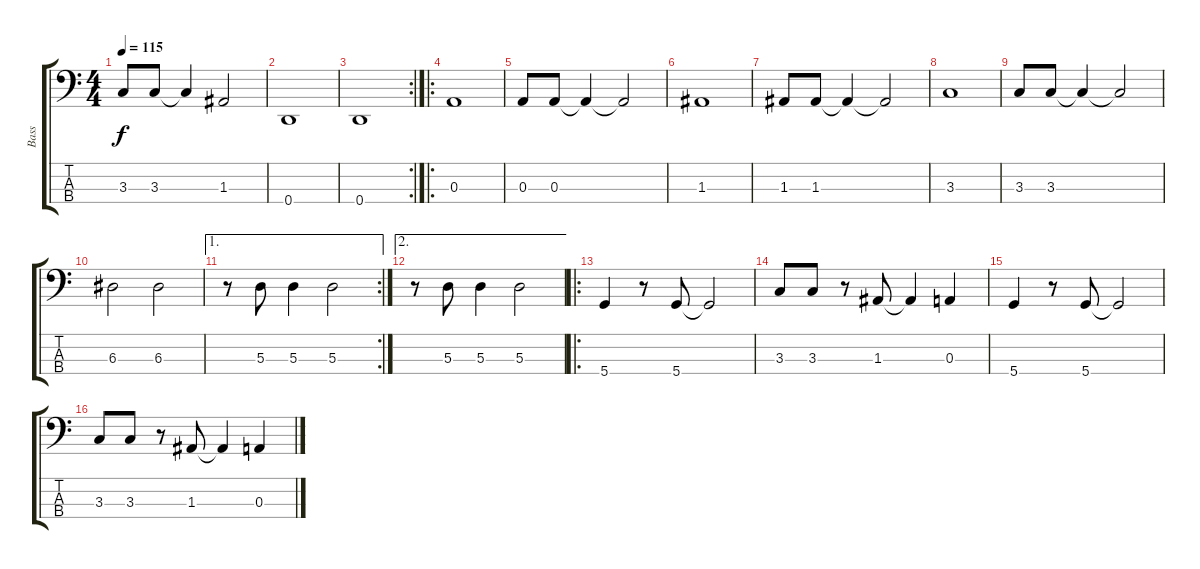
\track ("Bass" "Bass") {instrument electricbasspick}
\staff {score tabs}
\tuning (G2 D2 A1 D1) {hide}
\ts (4 4)
\tempo 115
\clef f4
\ks c
3.3.8{dy f} 3.3.8 3.3{t}.4 1.3.2 |
0.4.1 |
\rc 2
0.4.1 |
\ro
0.3.1 |
0.3.8 0.3.8 0.3{t}.4 0.3{t}.2 |
1.3.1 |
1.3.8 1.3.8 1.3{t}.4 1.3{t}.2 |
3.3.1 |
3.3.8 3.3.8 3.3{t}.4 3.3{t}.2 |
6.3.2 6.3.2 |
\ae 1
\rc 2
r.8 5.3.8 5.3.4 5.3.2 |
\ae 2
r.8 5.3.8 5.3.4 5.3.2 |
\ro
5.4.4 r.8 5.4.8 5.4{t}.2 |
3.3.8 3.3.8 r.8 1.3.8 1.3{t}.4 0.3.4 |
5.4.4 r.8 5.4.8 5.4{t}.2 |
3.3.8 3.3.8 r.8 1.3.8 1.3{t}.4 0.3.4
